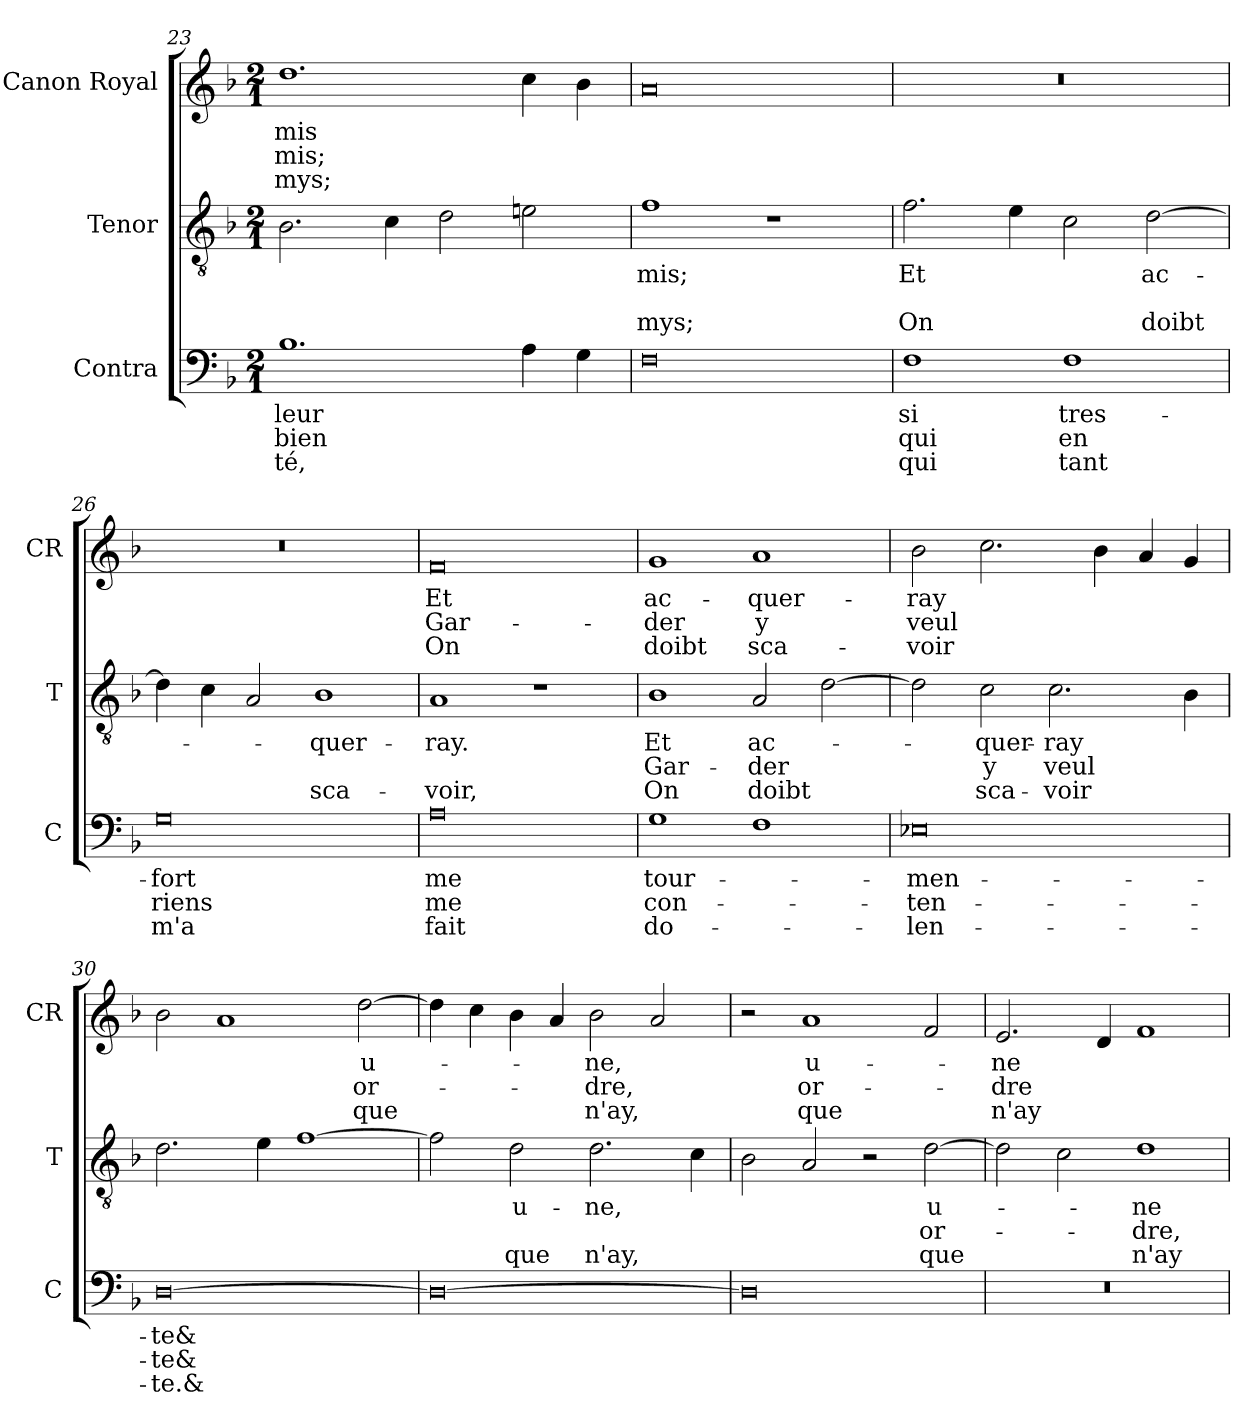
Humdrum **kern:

**kern	**text	**text	**text	**kern	**text	**text	**text	**kern	**text	**text	**text
*part3	*part3	*part3	*part3	*part2	*part2	*part2	*part2	*part1	*part1	*part1	*part1
*staff3	*staff3	*staff3	*staff3	*staff2	*staff2	*staff2	*staff2	*staff1	*staff1	*staff1	*staff1
*I"Contra	*	*	*	*I"Tenor	*	*	*	*I"Canon Royal	*	*	*
*I'C	*	*	*	*I'T	*	*	*	*I'CR	*	*	*
*clefF4	*	*	*	*clefGv2	*	*	*	*clefG2	*	*	*
*k[b-]	*	*	*	*k[b-]	*	*	*	*k[b-]	*	*	*
*M2/1	*	*	*	*M2/1	*	*	*	*M2/1	*	*	*
=23	=23	=23	=23	=23	=23	=23	=23	=23	=23	=23	=23
1.B-	-leur	bien	-té,	2.B-	.	.	.	1.dd	-mis	-mis;	-mys;
.	.	.	.	4c	.	.	.	.	.	.	.
.	.	.	.	2d	.	.	.	.	.	.	.
4A	.	.	.	2en	.	.	.	4cc	.	.	.
4G	.	.	.	.	.	.	.	4b-	.	.	.
=24	=24	=24	=24	=24	=24	=24	=24	=24	=24	=24	=24
0F	.	.	.	1f	-mis;	.	-mys;	0a	.	.	.
.	.	.	.	1r	.	.	.	.	.	.	.
=25	=25	=25	=25	=25	=25	=25	=25	=25	=25	=25	=25
1F	si	qui	qui	2.f	Et	.	On	0r	.	.	.
.	.	.	.	4e	.	.	.	.	.	.	.
1F	tres-	en	tant	2c	.	.	.	.	.	.	.
.	.	.	.	[2d	ac-	.	doibt	.	.	.	.
=26	=26	=26	=26	=26	=26	=26	=26	=26	=26	=26	=26
0G	-fort	riens	m'a	4d]	.	.	.	0r	.	.	.
.	.	.	.	4c	.	.	.	.	.	.	.
.	.	.	.	2A	.	.	.	.	.	.	.
.	.	.	.	1B-	-quer-	.	sca-	.	.	.	.
=27	=27	=27	=27	=27	=27	=27	=27	=27	=27	=27	=27
0A	me	me	fait	1A	-ray.	.	-voir,	0f	Et	Gar-	On
.	.	.	.	1r	.	.	.	.	.	.	.
=28	=28	=28	=28	=28	=28	=28	=28	=28	=28	=28	=28
1G	tour-	con-	do-	1B-	Et	-Gar-	On	1g	ac-	-der	doibt
1F	.	.	.	2A	ac-	-der	doibt	1a	-quer-	y	sca-
.	.	.	.	[2d	.	.	.	.	.	.	.
=29	=29	=29	=29	=29	=29	=29	=29	=29	=29	=29	=29
0E-X	-men-	-ten-	-len-	2d]	.	.	.	2b-	-ray	veul	-voir
.	.	.	.	2c	-quer-	y	sca-	2.cc	.	.	.
.	.	.	.	2.c	-ray	veul	-voir	.	.	.	.
.	.	.	.	.	.	.	.	4b-	.	.	.
.	.	.	.	.	.	.	.	4a	.	.	.
.	.	.	.	4B-	.	.	.	4g	.	.	.
=30	=30	=30	=30	=30	=30	=30	=30	=30	=30	=30	=30
[0D	-te&	-te&	-te.&	2.d	.	.	.	2b-	.	.	.
.	.	.	.	.	.	.	.	1a	.	.	.
.	.	.	.	4e	.	.	.	.	.	.	.
.	.	.	.	[1f	.	.	.	.	.	.	.
.	.	.	.	.	.	.	.	[2dd	u-	or-	que
=31	=31	=31	=31	=31	=31	=31	=31	=31	=31	=31	=31
0D_	.	.	.	2f]	.	.	.	4dd]	.	.	.
.	.	.	.	.	.	.	.	4cc	.	.	.
.	.	.	.	2d	u-	.	que	4b-	.	.	.
.	.	.	.	.	.	.	.	4a	.	.	.
.	.	.	.	2.d	-ne,	.	n'ay,	2b-	-ne,	-dre,	n'ay,
.	.	.	.	.	.	.	.	2a	.	.	.
.	.	.	.	4c	.	.	.	.	.	.	.
=32	=32	=32	=32	=32	=32	=32	=32	=32	=32	=32	=32
0D]	.	.	.	2B-	.	.	.	2r	.	.	.
.	.	.	.	2A	.	.	.	1a	u-	or-	que
.	.	.	.	2r	.	.	.	.	.	.	.
.	.	.	.	[2d	u-	or-	que	2f	.	.	.
=33	=33	=33	=33	=33	=33	=33	=33	=33	=33	=33	=33
0r	.	.	.	2d]	.	.	.	2.e	-ne	-dre	n'ay
.	.	.	.	2c	.	.	.	.	.	.	.
.	.	.	.	.	.	.	.	4d	.	.	.
.	.	.	.	1d	-ne	-dre,	n'ay	1f	.	.	.
=	=	=	=	=	=	=	=	=	=	=	=
*-	*-	*-	*-	*-	*-	*-	*-	*-	*-	*-	*-
